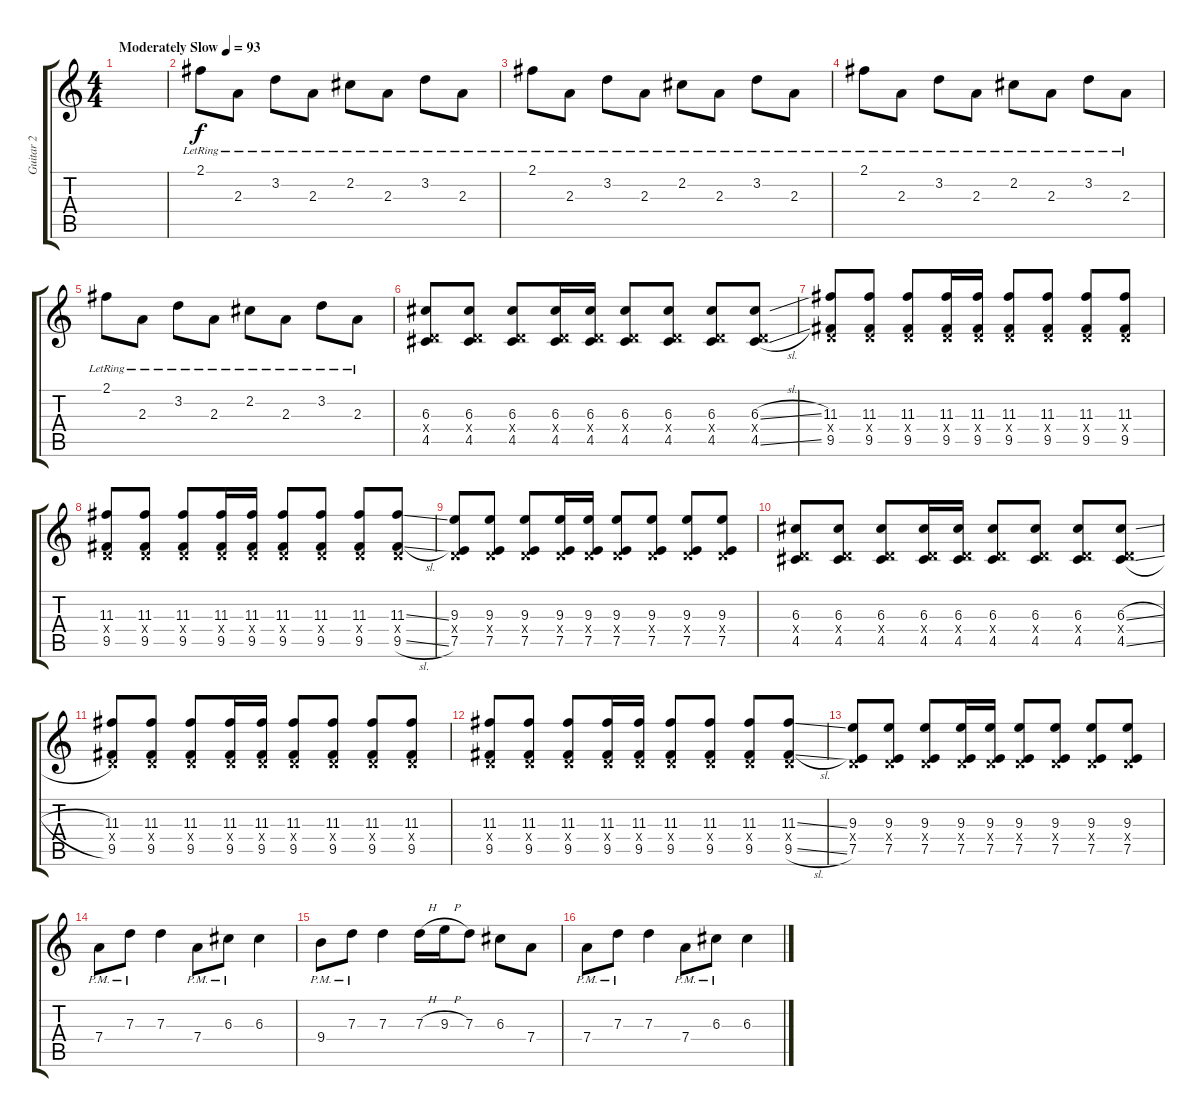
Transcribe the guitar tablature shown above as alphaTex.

\track ("Guitar 2" "Guitar 2") {instrument electricguitarjazz}
\staff {score tabs}
\tuning (E4 B3 G3 D3 A2 E2) {hide}
\ts (4 4)
\tempo (93 "Moderately Slow")
\clef g2
\ks c
|
2.1{lr}.8 2.3{lr}.8 3.2{lr}.8 2.3{lr}.8 2.2{lr}.8 2.3{lr}.8 3.2{lr}.8 2.3{lr}.8 |
2.1{lr}.8 2.3{lr}.8 3.2{lr}.8 2.3{lr}.8 2.2{lr}.8 2.3{lr}.8 3.2{lr}.8 2.3{lr}.8 |
2.1{lr}.8 2.3{lr}.8 3.2{lr}.8 2.3{lr}.8 2.2{lr}.8 2.3{lr}.8 3.2{lr}.8 2.3{lr}.8 |
2.1{lr}.8 2.3{lr}.8 3.2{lr}.8 2.3{lr}.8 2.2{lr}.8 2.3{lr}.8 3.2{lr}.8 2.3{lr}.8 |
(6.3 0.4{x} 4.5).8 (6.3 0.4{x} 4.5).8 (6.3 0.4{x} 4.5).8 (6.3 0.4{x} 4.5).16 (6.3 0.4{x} 4.5).16 (6.3 0.4{x} 4.5).8 (6.3 0.4{x} 4.5).8 (6.3 0.4{x} 4.5).8 (6.3{sl} 0.4{x} 4.5{sl}).8 |
(11.3 0.4{x} 9.5).8 (11.3 0.4{x} 9.5).8 (11.3 0.4{x} 9.5).8 (11.3 0.4{x} 9.5).16 (11.3 0.4{x} 9.5).16 (11.3 0.4{x} 9.5).8 (11.3 0.4{x} 9.5).8 (11.3 0.4{x} 9.5).8 (11.3 0.4{x} 9.5).8 |
(11.3 0.4{x} 9.5).8 (11.3 0.4{x} 9.5).8 (11.3 0.4{x} 9.5).8 (11.3 0.4{x} 9.5).16 (11.3 0.4{x} 9.5).16 (11.3 0.4{x} 9.5).8 (11.3 0.4{x} 9.5).8 (11.3 0.4{x} 9.5).8 (11.3{ss} 0.4{x} 9.5{sl}).8 |
(9.3 0.4{x} 7.5).8 (9.3 0.4{x} 7.5).8 (9.3 0.4{x} 7.5).8 (9.3 0.4{x} 7.5).16 (9.3 0.4{x} 7.5).16 (9.3 0.4{x} 7.5).8 (9.3 0.4{x} 7.5).8 (9.3 0.4{x} 7.5).8 (9.3 0.4{x} 7.5).8 |
(6.3 0.4{x} 4.5).8 (6.3 0.4{x} 4.5).8 (6.3 0.4{x} 4.5).8 (6.3 0.4{x} 4.5).16 (6.3 0.4{x} 4.5).16 (6.3 0.4{x} 4.5).8 (6.3 0.4{x} 4.5).8 (6.3 0.4{x} 4.5).8 (6.3{sl} 0.4{x} 4.5{sl}).8 |
(11.3 0.4{x} 9.5).8 (11.3 0.4{x} 9.5).8 (11.3 0.4{x} 9.5).8 (11.3 0.4{x} 9.5).16 (11.3 0.4{x} 9.5).16 (11.3 0.4{x} 9.5).8 (11.3 0.4{x} 9.5).8 (11.3 0.4{x} 9.5).8 (11.3 0.4{x} 9.5).8 |
(11.3 0.4{x} 9.5).8 (11.3 0.4{x} 9.5).8 (11.3 0.4{x} 9.5).8 (11.3 0.4{x} 9.5).16 (11.3 0.4{x} 9.5).16 (11.3 0.4{x} 9.5).8 (11.3 0.4{x} 9.5).8 (11.3 0.4{x} 9.5).8 (11.3{ss} 0.4{x} 9.5{sl}).8 |
(9.3 0.4{x} 7.5).8 (9.3 0.4{x} 7.5).8 (9.3 0.4{x} 7.5).8 (9.3 0.4{x} 7.5).16 (9.3 0.4{x} 7.5).16 (9.3 0.4{x} 7.5).8 (9.3 0.4{x} 7.5).8 (9.3 0.4{x} 7.5).8 (9.3 0.4{x} 7.5).8 |
7.4{pm}.8 7.3{pm}.8 7.3.4 7.4{pm}.8 6.3{pm}.8 6.3.4 |
9.4{pm}.8 7.3{pm}.8 7.3.4 7.3{h}.16 9.3{h}.16 7.3.8 6.3.8 7.4.8 |
7.4{pm}.8 7.3{pm}.8 7.3.4 7.4{pm}.8 6.3{pm}.8 6.3.4
